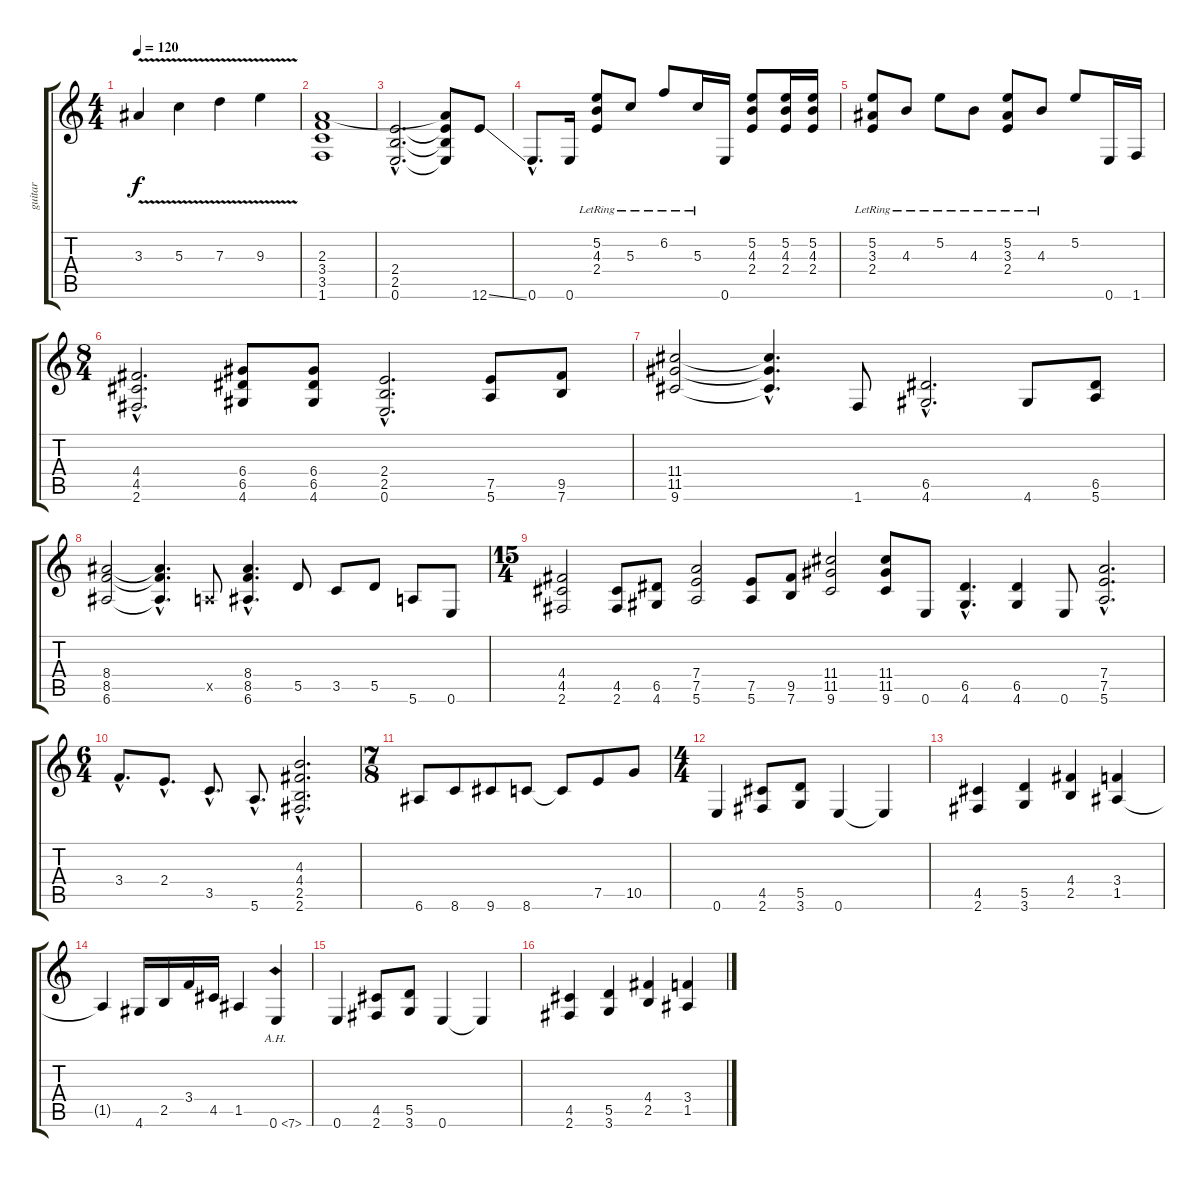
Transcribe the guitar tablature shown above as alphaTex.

\track ("guitar" "guitar") {instrument acousticguitarnylon}
\staff {score tabs}
\tuning (E4 B3 G3 D3 A2 E2) {hide}
\ts (4 4)
\tempo 120
\clef g2
\ks c
3.3{v}.4{dy f} 5.3{v}.4 7.3{v}.4 9.3{v}.4 |
(2.3 3.4 3.5 1.6).1 |
(2.4{hac} 2.5{hac} 0.6{hac}).2{d} (2.3{t} 2.4{t} 2.5{t} 0.6{t}).8 12.6{ss}.8 |
0.6{hac}.8{d} 0.6.16 (5.2{lr} 4.3{lr} 2.4{lr}).8 5.3{lr}.8 6.2{lr}.8 5.3{lr}.16 0.6.16 (5.2 4.3 2.4).8 (5.2 4.3 2.4).16 (5.2 4.3 2.4).16 |
(5.2{lr} 3.3{lr} 2.4{lr}).8 4.3{lr}.8 5.2{lr}.8 4.3{lr}.8 (5.2{lr} 3.3{lr} 2.4{lr}).8 4.3{lr}.8 5.2.8 0.6.16 1.6.16 |
\ts (8 4)
(4.4{hac} 4.5{hac} 2.6{hac}).2{d} (6.4 6.5 4.6).8 (6.4 6.5 4.6).8 (2.4{hac} 2.5{hac} 0.6{hac}).2{d} (7.5 5.6).8 (9.5 7.6).8 |
(11.4 11.5 9.6).2 (11.4{hac t} 11.5{hac t} 9.6{hac t}).4{d} 1.6.8 (6.5{hac} 4.6{hac}).2{d} 4.6.8 (6.5 5.6).8 |
(8.4 8.5 6.6).2 (8.4{hac t} 8.5{hac t} 6.6{hac t}).4{d} 0.5{x}.8 (8.4{hac} 8.5{hac} 6.6{hac}).4{d} 5.5.8 3.5.8 5.5.8 5.6.8 0.6.8 |
\ts (15 4)
(4.4 4.5 2.6).2 (4.5 2.6).8 (6.5 4.6).8 (7.4 7.5 5.6).2 (7.5 5.6).8 (9.5 7.6).8 (11.4 11.5 9.6).2 (11.4 11.5 9.6).8 0.6.8 (6.5{hac} 4.6{hac}).4{d} (6.5 4.6).4 0.6.8 (7.4{hac} 7.5{hac} 5.6{hac}).2{d} |
\ts (6 4)
3.4{hac}.8{d} 2.4{hac}.8{d} 3.5{hac}.8{d} 5.6{hac}.8{d} (4.3{hac} 4.4{hac} 2.5{hac} 2.6{hac}).2{d} |
\ts (7 8)
6.6.8 8.6.8 9.6.8 8.6.8 8.6{t}.8 7.5.8 10.5.8 |
\ts (4 4)
0.6.4 (4.5 2.6).8 (5.5 3.6).8 0.6.4 0.6{t}.4 |
(4.5 2.6).4 (5.5 3.6).4 (4.4 2.5).4 (3.4 1.5).4 |
1.5{t}.4 4.6.16 2.5.16 3.4.16 4.5.16 1.5.4 0.6{ah 7}.4 |
0.6.4 (4.5 2.6).8 (5.5 3.6).8 0.6.4 0.6{t}.4 |
(4.5 2.6).4 (5.5 3.6).4 (4.4 2.5).4 (3.4 1.5).4
